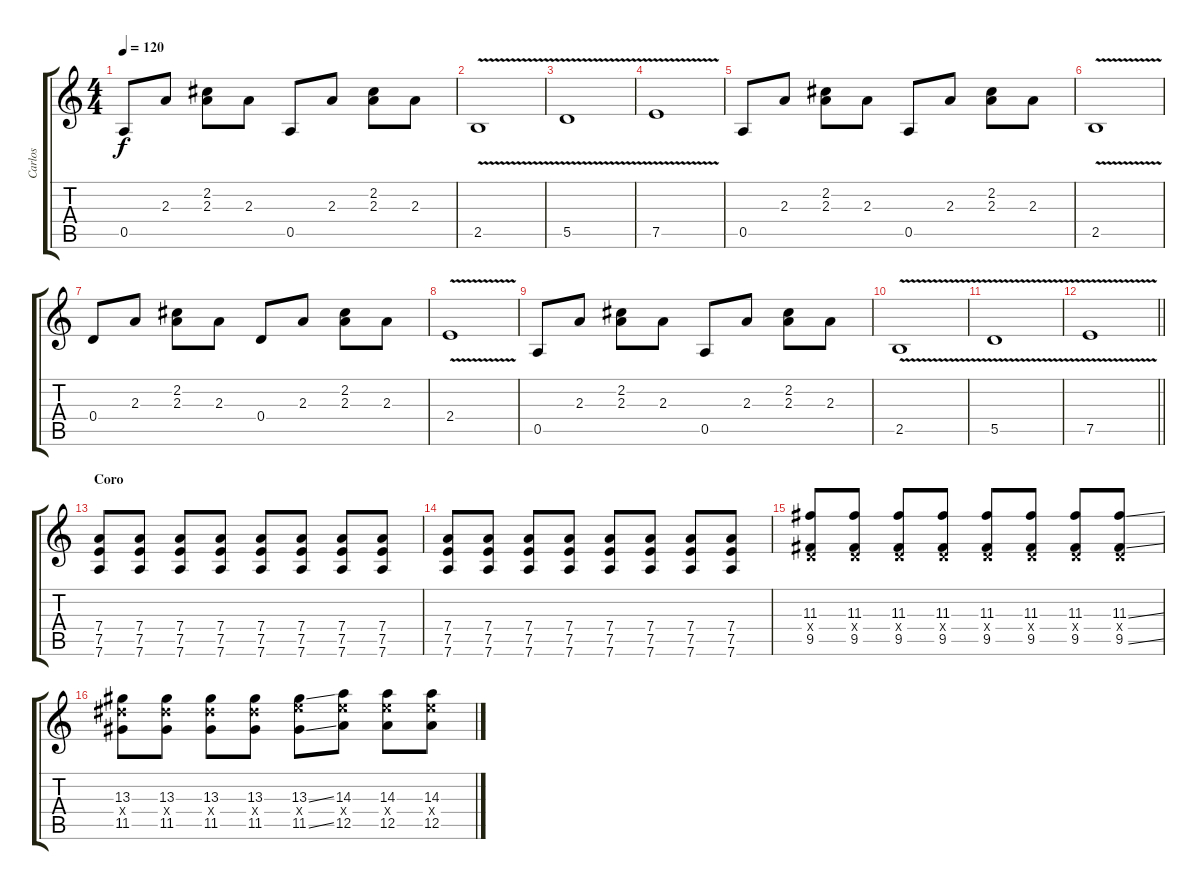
\track ("Carlos" "Carlos") {instrument overdrivenguitar}
\staff {score tabs}
\tuning (E4 B3 G3 D3 A2 D2) {hide}
\ts (4 4)
\tempo 120
\clef g2
\ks c
0.5.8{dy f} 2.3.8 (2.2 2.3).8 2.3.8 0.5.8 2.3.8 (2.2 2.3).8 2.3.8 |
2.5{v}.1 |
5.5{v}.1 |
7.5{v}.1 |
0.5.8 2.3.8 (2.2 2.3).8 2.3.8 0.5.8 2.3.8 (2.2 2.3).8 2.3.8 |
2.5{v}.1 |
0.4.8 2.3.8 (2.2 2.3).8 2.3.8 0.4.8 2.3.8 (2.2 2.3).8 2.3.8 |
2.4{v}.1 |
0.5.8 2.3.8 (2.2 2.3).8 2.3.8 0.5.8 2.3.8 (2.2 2.3).8 2.3.8 |
2.5{v}.1 |
5.5{v}.1 |
\barLineRight lightlight
7.5{v}.1 |
\section ("" "Coro")
(7.4 7.5 7.6).8{instrument distortionguitar} (7.4 7.5 7.6).8 (7.4 7.5 7.6).8 (7.4 7.5 7.6).8 (7.4 7.5 7.6).8 (7.4 7.5 7.6).8 (7.4 7.5 7.6).8 (7.4 7.5 7.6).8 |
(7.4 7.5 7.6).8 (7.4 7.5 7.6).8 (7.4 7.5 7.6).8 (7.4 7.5 7.6).8 (7.4 7.5 7.6).8 (7.4 7.5 7.6).8 (7.4 7.5 7.6).8 (7.4 7.5 7.6).8 |
(11.3 0.4{x} 9.5).8 (11.3 0.4{x} 9.5).8 (11.3 0.4{x} 9.5).8 (11.3 0.4{x} 9.5).8 (11.3 0.4{x} 9.5).8 (11.3 0.4{x} 9.5).8 (11.3 0.4{x} 9.5).8 (11.3{ss} 0.4{x} 9.5{ss}).8 |
(13.3 13.4{x} 11.5).8 (13.3 13.4{x} 11.5).8 (13.3 13.4{x} 11.5).8 (13.3 13.4{x} 11.5).8 (13.3{ss} 14.4{x} 11.5{ss}).8 (14.3 14.4{x} 12.5).8 (14.3 14.4{x} 12.5).8 (14.3 14.4{x} 12.5).8
